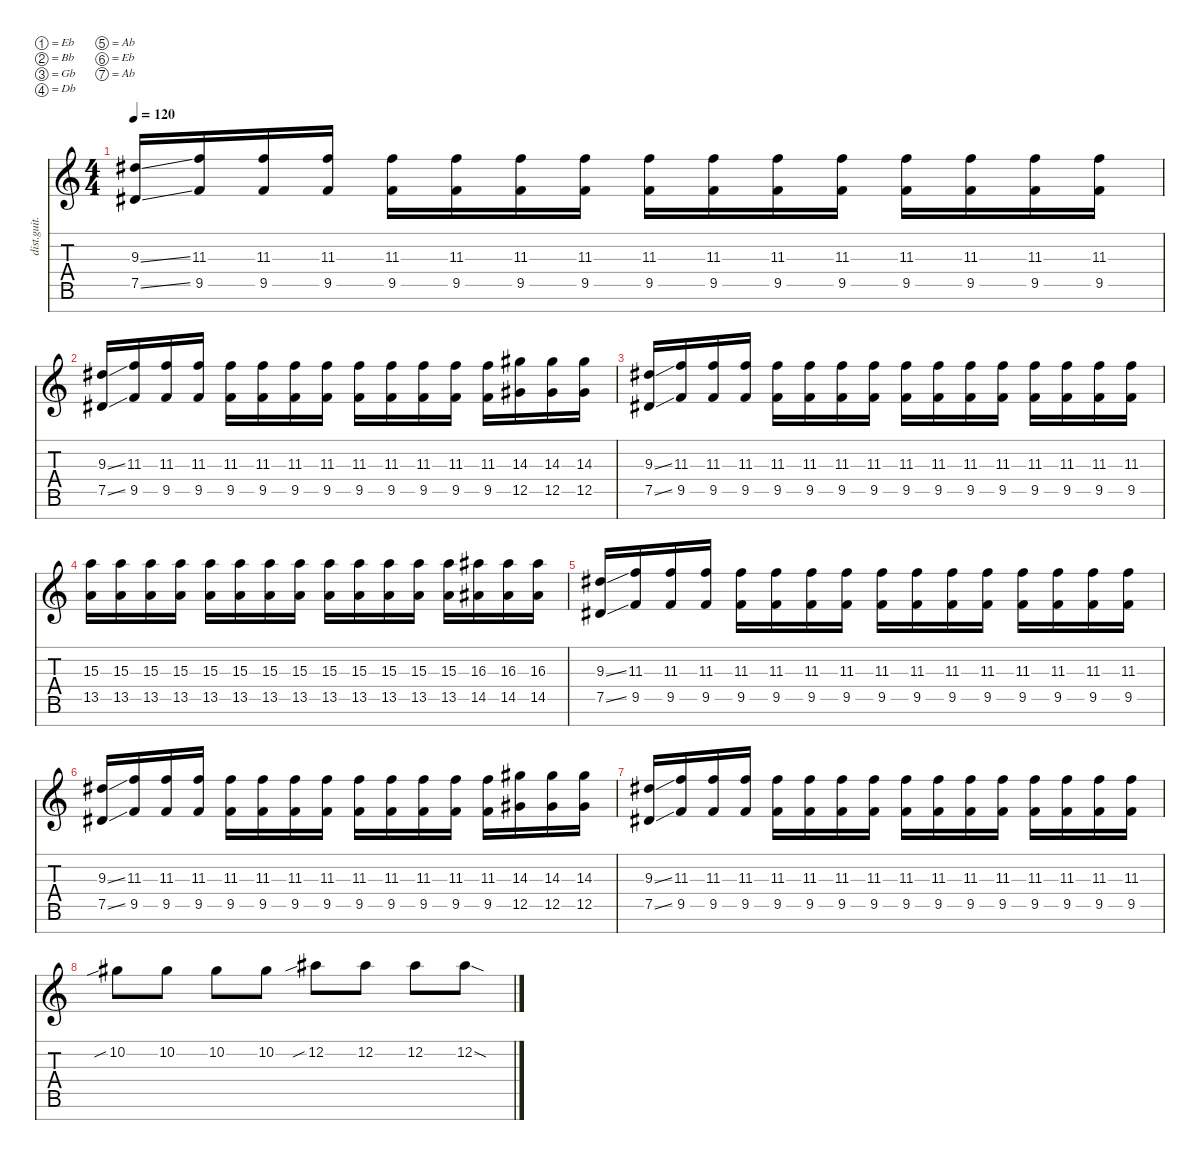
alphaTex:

\defaultSystemsLayout 4
\hideDynamics
\bracketExtendMode nobrackets
\otherSystemsTrackNameOrientation horizontal
\track ("lead" "dist.guit.") {instrument distortionguitar}
\staff {score tabs}
\tuning (Eb4 Bb3 Gb3 Db3 Ab2 Eb2 Ab1)
\ts (4 4)
\tempo 120
\clef g2
\ks c
(7.5{ss acc #} 9.3{ss acc #}).16{dy mf beam Up} (9.5 11.3).16{beam Up} (9.5 11.3).16{beam Up} (9.5 11.3).16{beam Up} (9.5 11.3).16{beam Down} (9.5 11.3).16{beam Down} (9.5 11.3).16{beam Down} (9.5 11.3).16{beam Down} (9.5 11.3).16{beam Down} (9.5 11.3).16{beam Down} (9.5 11.3).16{beam Down} (9.5 11.3).16{beam Down} (9.5 11.3).16{beam Down} (9.5 11.3).16{beam Down} (9.5 11.3).16{beam Down} (9.5 11.3).16{beam Down} |
(7.5{ss acc #} 9.3{ss acc #}).16{beam Up} (9.5 11.3).16{beam Up} (9.5 11.3).16{beam Up} (9.5 11.3).16{beam Up} (9.5 11.3).16{beam Down} (9.5 11.3).16{beam Down} (9.5 11.3).16{beam Down} (9.5 11.3).16{beam Down} (9.5 11.3).16{beam Down} (9.5 11.3).16{beam Down} (9.5 11.3).16{beam Down} (9.5 11.3).16{beam Down} (9.5 11.3).16{beam Down} (12.5{acc #} 14.3{acc #}).16{beam Down} (12.5{acc #} 14.3{acc #}).16{beam Down} (12.5{acc #} 14.3{acc #}).16{beam Down} |
(7.5{ss acc #} 9.3{ss acc #}).16{beam Up} (9.5 11.3).16{beam Up} (9.5 11.3).16{beam Up} (9.5 11.3).16{beam Up} (9.5 11.3).16{beam Down} (9.5 11.3).16{beam Down} (9.5 11.3).16{beam Down} (9.5 11.3).16{beam Down} (9.5 11.3).16{beam Down} (9.5 11.3).16{beam Down} (9.5 11.3).16{beam Down} (9.5 11.3).16{beam Down} (9.5 11.3).16{beam Down} (9.5 11.3).16{beam Down} (9.5 11.3).16{beam Down} (9.5 11.3).16{beam Down} |
(13.5 15.3).16{beam Down} (15.3 13.5).16{beam Down} (15.3 13.5).16{beam Down} (15.3 13.5).16{beam Down} (15.3 13.5).16{beam Down} (15.3 13.5).16{beam Down} (15.3 13.5).16{beam Down} (15.3 13.5).16{beam Down} (15.3 13.5).16{beam Down} (15.3 13.5).16{beam Down} (15.3 13.5).16{beam Down} (15.3 13.5).16{beam Down} (15.3 13.5).16{beam Down} (16.3{acc #} 14.5{acc #}).16{beam Down} (16.3{acc #} 14.5{acc #}).16{beam Down} (16.3{acc #} 14.5{acc #}).16{beam Down} |
(7.5{ss acc #} 9.3{ss acc #}).16{beam Up} (9.5 11.3).16{beam Up} (9.5 11.3).16{beam Up} (9.5 11.3).16{beam Up} (9.5 11.3).16{beam Down} (9.5 11.3).16{beam Down} (9.5 11.3).16{beam Down} (9.5 11.3).16{beam Down} (9.5 11.3).16{beam Down} (9.5 11.3).16{beam Down} (9.5 11.3).16{beam Down} (9.5 11.3).16{beam Down} (9.5 11.3).16{beam Down} (9.5 11.3).16{beam Down} (9.5 11.3).16{beam Down} (9.5 11.3).16{beam Down} |
(7.5{ss acc #} 9.3{ss acc #}).16{beam Up} (9.5 11.3).16{beam Up} (9.5 11.3).16{beam Up} (9.5 11.3).16{beam Up} (9.5 11.3).16{beam Down} (9.5 11.3).16{beam Down} (9.5 11.3).16{beam Down} (9.5 11.3).16{beam Down} (9.5 11.3).16{beam Down} (9.5 11.3).16{beam Down} (9.5 11.3).16{beam Down} (9.5 11.3).16{beam Down} (9.5 11.3).16{beam Down} (12.5{acc #} 14.3{acc #}).16{beam Down} (12.5{acc #} 14.3{acc #}).16{beam Down} (12.5{acc #} 14.3{acc #}).16{beam Down} |
(7.5{ss acc #} 9.3{ss acc #}).16{beam Up} (9.5 11.3).16{beam Up} (9.5 11.3).16{beam Up} (9.5 11.3).16{beam Up} (9.5 11.3).16{beam Down} (9.5 11.3).16{beam Down} (9.5 11.3).16{beam Down} (9.5 11.3).16{beam Down} (9.5 11.3).16{beam Down} (9.5 11.3).16{beam Down} (9.5 11.3).16{beam Down} (9.5 11.3).16{beam Down} (9.5 11.3).16{beam Down} (9.5 11.3).16{beam Down} (9.5 11.3).16{beam Down} (9.5 11.3).16{beam Down} |
10.2{sib acc #}.8{beam Down} 10.2{acc #}.8{beam Down} 10.2{acc #}.8{beam Down} 10.2{acc #}.8{beam Down} 12.2{sib acc #}.8{beam Down} 12.2{acc #}.8{beam Down} 12.2{acc #}.8{beam Down} 12.2{sod acc #}.8{beam Down}
